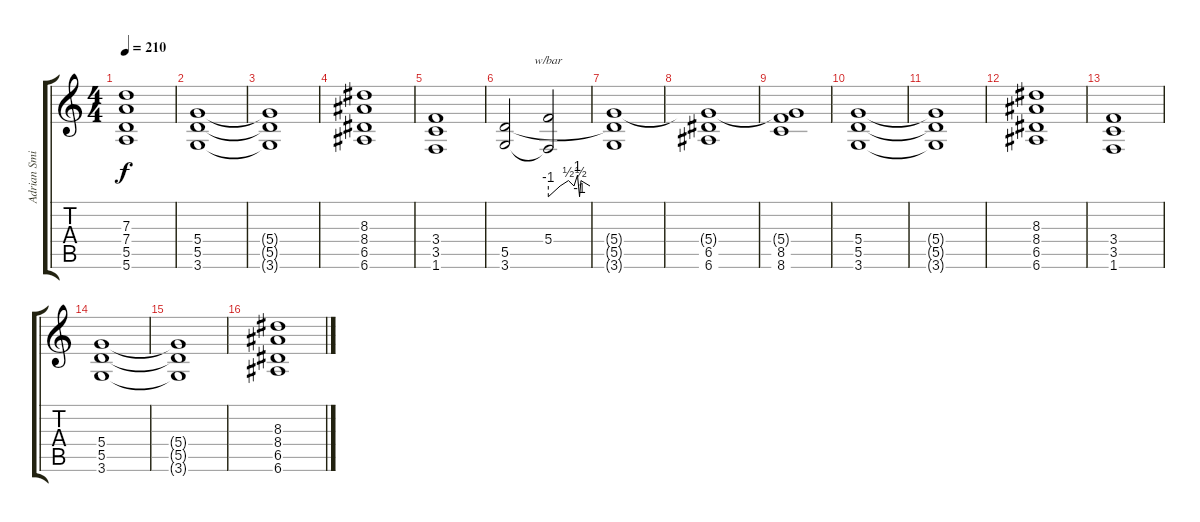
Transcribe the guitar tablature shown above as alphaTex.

\track ("Adrian Smith" "Adrian Smi") {instrument distortionguitar}
\staff {score tabs}
\tuning (E4 B3 G3 D3 A2 E2) {hide}
\ts (4 4)
\tempo 210
\clef g2
\ks c
(7.3 7.4 5.5 5.6).1{dy f} |
(5.4 5.5 3.6).1 |
(5.4{t} 5.5{t} 3.6{t}).1 |
(8.3 8.4 6.5 6.6).1 |
(3.4 3.5 1.6).1 |
(5.5 3.6).2 (5.4 3.6{t}).2{tbe (custom default 0 -4 17 0 29 2 37 0 42 4 45 -4 47 2 60 0)} |
(5.4{t} 5.5{t} 3.6{t}).1 |
(5.4{t} 6.5 6.6).1 |
(5.4{t} 8.5 8.6).1 |
(5.4 5.5 3.6).1 |
(5.4{t} 5.5{t} 3.6{t}).1 |
(8.3 8.4 6.5 6.6).1 |
(3.4 3.5 1.6).1 |
(5.4 5.5 3.6).1 |
(5.4{t} 5.5{t} 3.6{t}).1 |
(8.3 8.4 6.5 6.6).1
